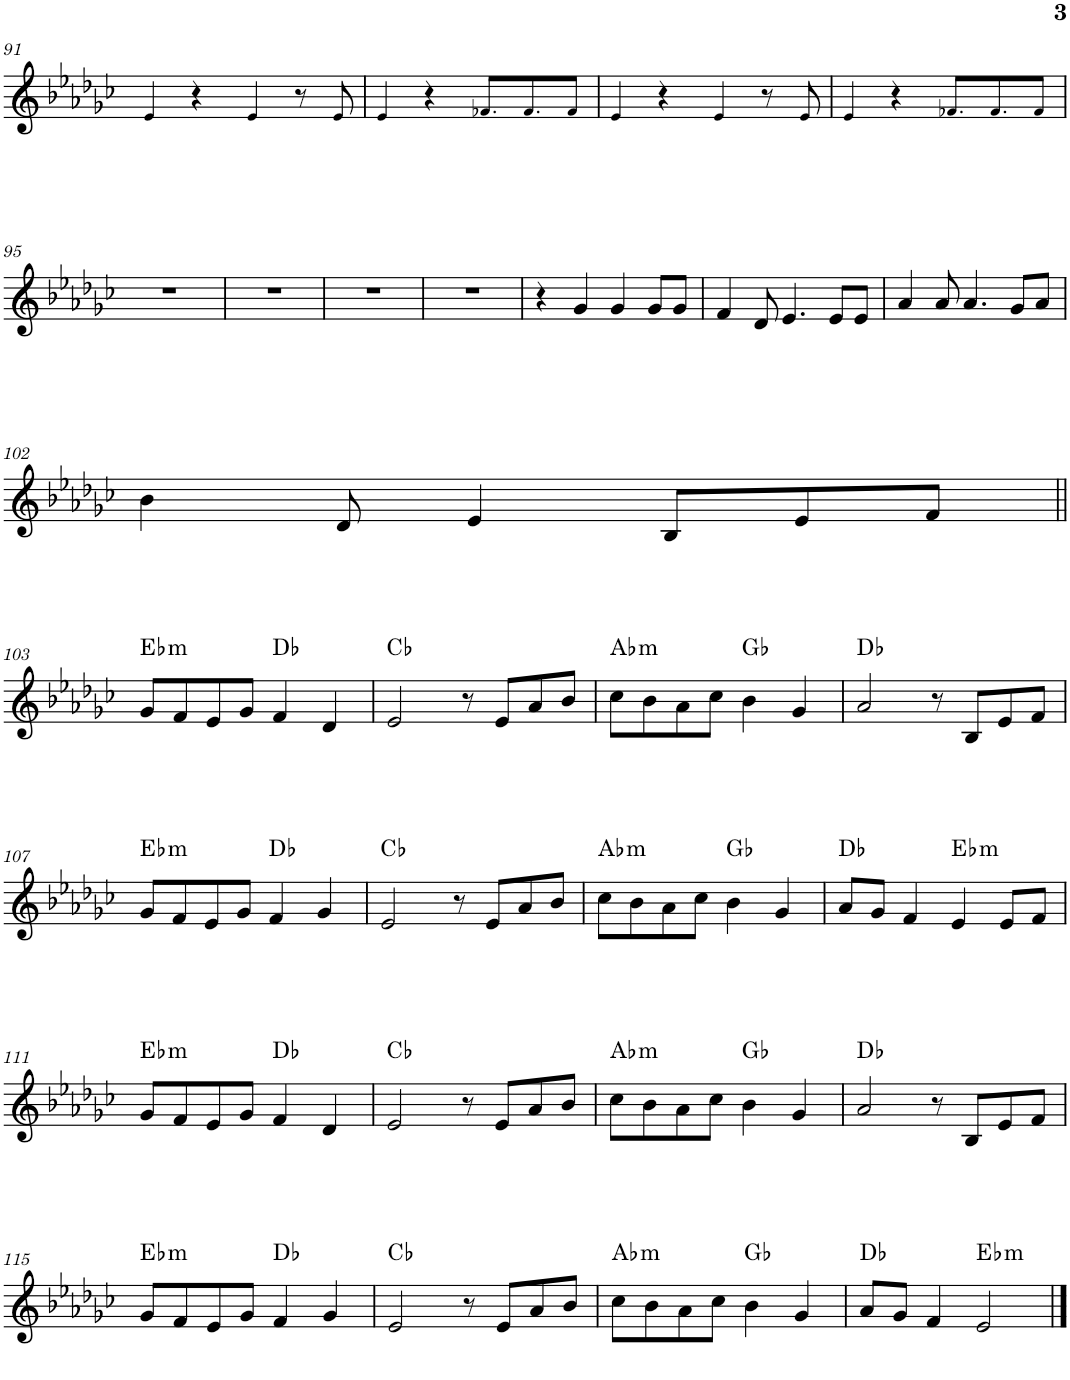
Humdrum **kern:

**kern	**harte
*part1	*part1
*staff1	*
*I"Piano	*
*I'Pno.	*
!!LO:PB:g=z
*clefG2	*
*k[b-e-a-d-g-c-]	*
*M4/4	*
=91	=91
4e-!/	.
4r	.
4e-!/	.
8r	.
8e-!/	.
=92	=92
4e-!/	.
4r	.
8.f-X!/L	.
8.f-!/	.
8f-!/J	.
=93	=93
4e-!/	.
4r	.
4e-!/	.
8r	.
8e-!/	.
=94	=94
4e-!/	.
4r	.
8.f-X!/L	.
8.f-!/	.
8f-!/J	.
!!LO:LB:g=z
=95	=95
1r	.
=96	=96
1r	.
=97	=97
1r	.
=98	=98
1r	.
=99	=99
4r	.
4g-/	.
4g-/	.
8g-/L	.
8g-/J	.
=100	=100
4f/	.
8d-/	.
4.e-/	.
8e-/L	.
8e-/J	.
=101	=101
4a-/	.
8a-/	.
4.a-/	.
8g-/L	.
8a-/J	.
!!LO:LB:g=z
=102	=102
4b-\	.
8d-/	.
4e-/	.
8B-/L	.
8e-/	.
8f/J	.
!!LO:LB:g=z
=103||	=103||
!	!LO:H:kt=m
8g-/L	Eb:min
8f/	.
8e-/	.
8g-/J	.
4f/	Db:maj
4d-/	.
=104	=104
2e-/	Cb:maj
8r	.
8e-/L	.
8a-/	.
8b-/J	.
=105	=105
!	!LO:H:kt=m
8cc-\L	Ab:min
8b-\	.
8a-\	.
8cc-\J	.
4b-\	Gb:maj
4g-/	.
=106	=106
2a-/	Db:maj
8r	.
8B-/L	.
8e-/	.
8f/J	.
!!LO:LB:g=z
=107	=107
!	!LO:H:kt=m
8g-/L	Eb:min
8f/	.
8e-/	.
8g-/J	.
4f/	Db:maj
4g-/	.
=108	=108
2e-/	Cb:maj
8r	.
8e-/L	.
8a-/	.
8b-/J	.
=109	=109
!	!LO:H:kt=m
8cc-\L	Ab:min
8b-\	.
8a-\	.
8cc-\J	.
4b-\	Gb:maj
4g-/	.
=110	=110
8a-/L	Db:maj
8g-/J	.
4f/	.
!	!LO:H:kt=m
4e-/	Eb:min
8e-/L	.
8f/J	.
!!LO:LB:g=z
=111	=111
!	!LO:H:kt=m
8g-/L	Eb:min
8f/	.
8e-/	.
8g-/J	.
4f/	Db:maj
4d-/	.
=112	=112
2e-/	Cb:maj
8r	.
8e-/L	.
8a-/	.
8b-/J	.
=113	=113
!	!LO:H:kt=m
8cc-\L	Ab:min
8b-\	.
8a-\	.
8cc-\J	.
4b-\	Gb:maj
4g-/	.
=114	=114
2a-/	Db:maj
8r	.
8B-/L	.
8e-/	.
8f/J	.
!!LO:LB:g=z
=115	=115
!	!LO:H:kt=m
8g-/L	Eb:min
8f/	.
8e-/	.
8g-/J	.
4f/	Db:maj
4g-/	.
=116	=116
2e-/	Cb:maj
8r	.
8e-/L	.
8a-/	.
8b-/J	.
=117	=117
!	!LO:H:kt=m
8cc-\L	Ab:min
8b-\	.
8a-\	.
8cc-\J	.
4b-\	Gb:maj
4g-/	.
=118	=118
8a-/L	Db:maj
8g-/J	.
4f/	.
!	!LO:H:kt=m
2e-/	Eb:min
==	==
*-	*-
